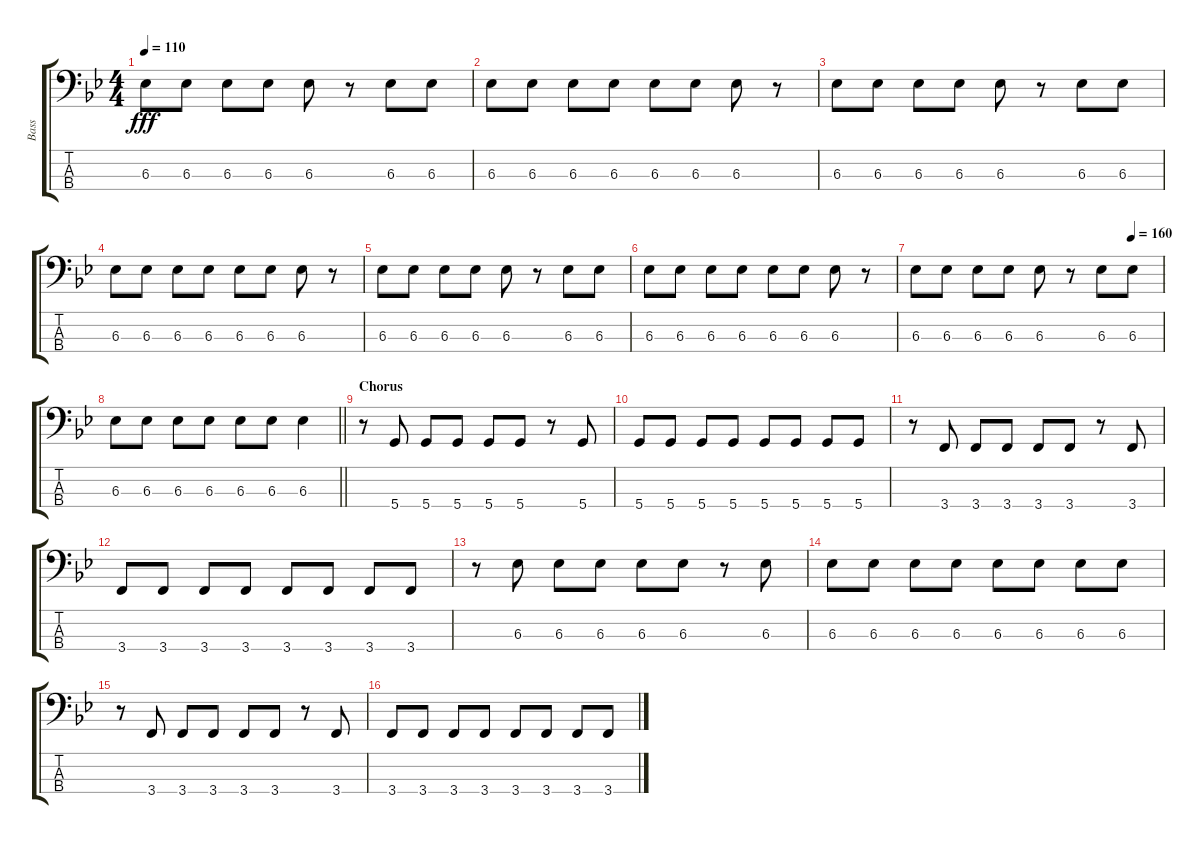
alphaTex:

\track ("Bass" "Bass") {instrument electricbasspick}
\staff {score tabs}
\tuning (G2 D2 A1 D1) {hide}
\ts (4 4)
\tempo 110
\clef f4
\ks bb
6.3.8{dy fff} 6.3.8 6.3.8 6.3.8 6.3.8 r.8 6.3.8 6.3.8 |
6.3.8 6.3.8 6.3.8 6.3.8 6.3.8 6.3.8 6.3.8 r.8 |
6.3.8 6.3.8 6.3.8 6.3.8 6.3.8 r.8 6.3.8 6.3.8 |
6.3.8 6.3.8 6.3.8 6.3.8 6.3.8 6.3.8 6.3.8 r.8 |
6.3.8 6.3.8 6.3.8 6.3.8 6.3.8 r.8 6.3.8 6.3.8 |
6.3.8 6.3.8 6.3.8 6.3.8 6.3.8 6.3.8 6.3.8 r.8 |
\tempo (160 0.875)
6.3.8 6.3.8 6.3.8 6.3.8 6.3.8 r.8 6.3.8 6.3.8 |
\barLineRight lightlight
6.3.8 6.3.8 6.3.8 6.3.8 6.3.8 6.3.8 6.3.4 |
\section ("" "Chorus")
r.8 5.4.8 5.4.8 5.4.8 5.4.8 5.4.8 r.8 5.4.8 |
5.4.8 5.4.8 5.4.8 5.4.8 5.4.8 5.4.8 5.4.8 5.4.8 |
r.8 3.4.8 3.4.8 3.4.8 3.4.8 3.4.8 r.8 3.4.8 |
3.4.8 3.4.8 3.4.8 3.4.8 3.4.8 3.4.8 3.4.8 3.4.8 |
r.8 6.3.8 6.3.8 6.3.8 6.3.8 6.3.8 r.8 6.3.8 |
6.3.8 6.3.8 6.3.8 6.3.8 6.3.8 6.3.8 6.3.8 6.3.8 |
r.8 3.4.8 3.4.8 3.4.8 3.4.8 3.4.8 r.8 3.4.8 |
3.4.8 3.4.8 3.4.8 3.4.8 3.4.8 3.4.8 3.4.8 3.4.8
